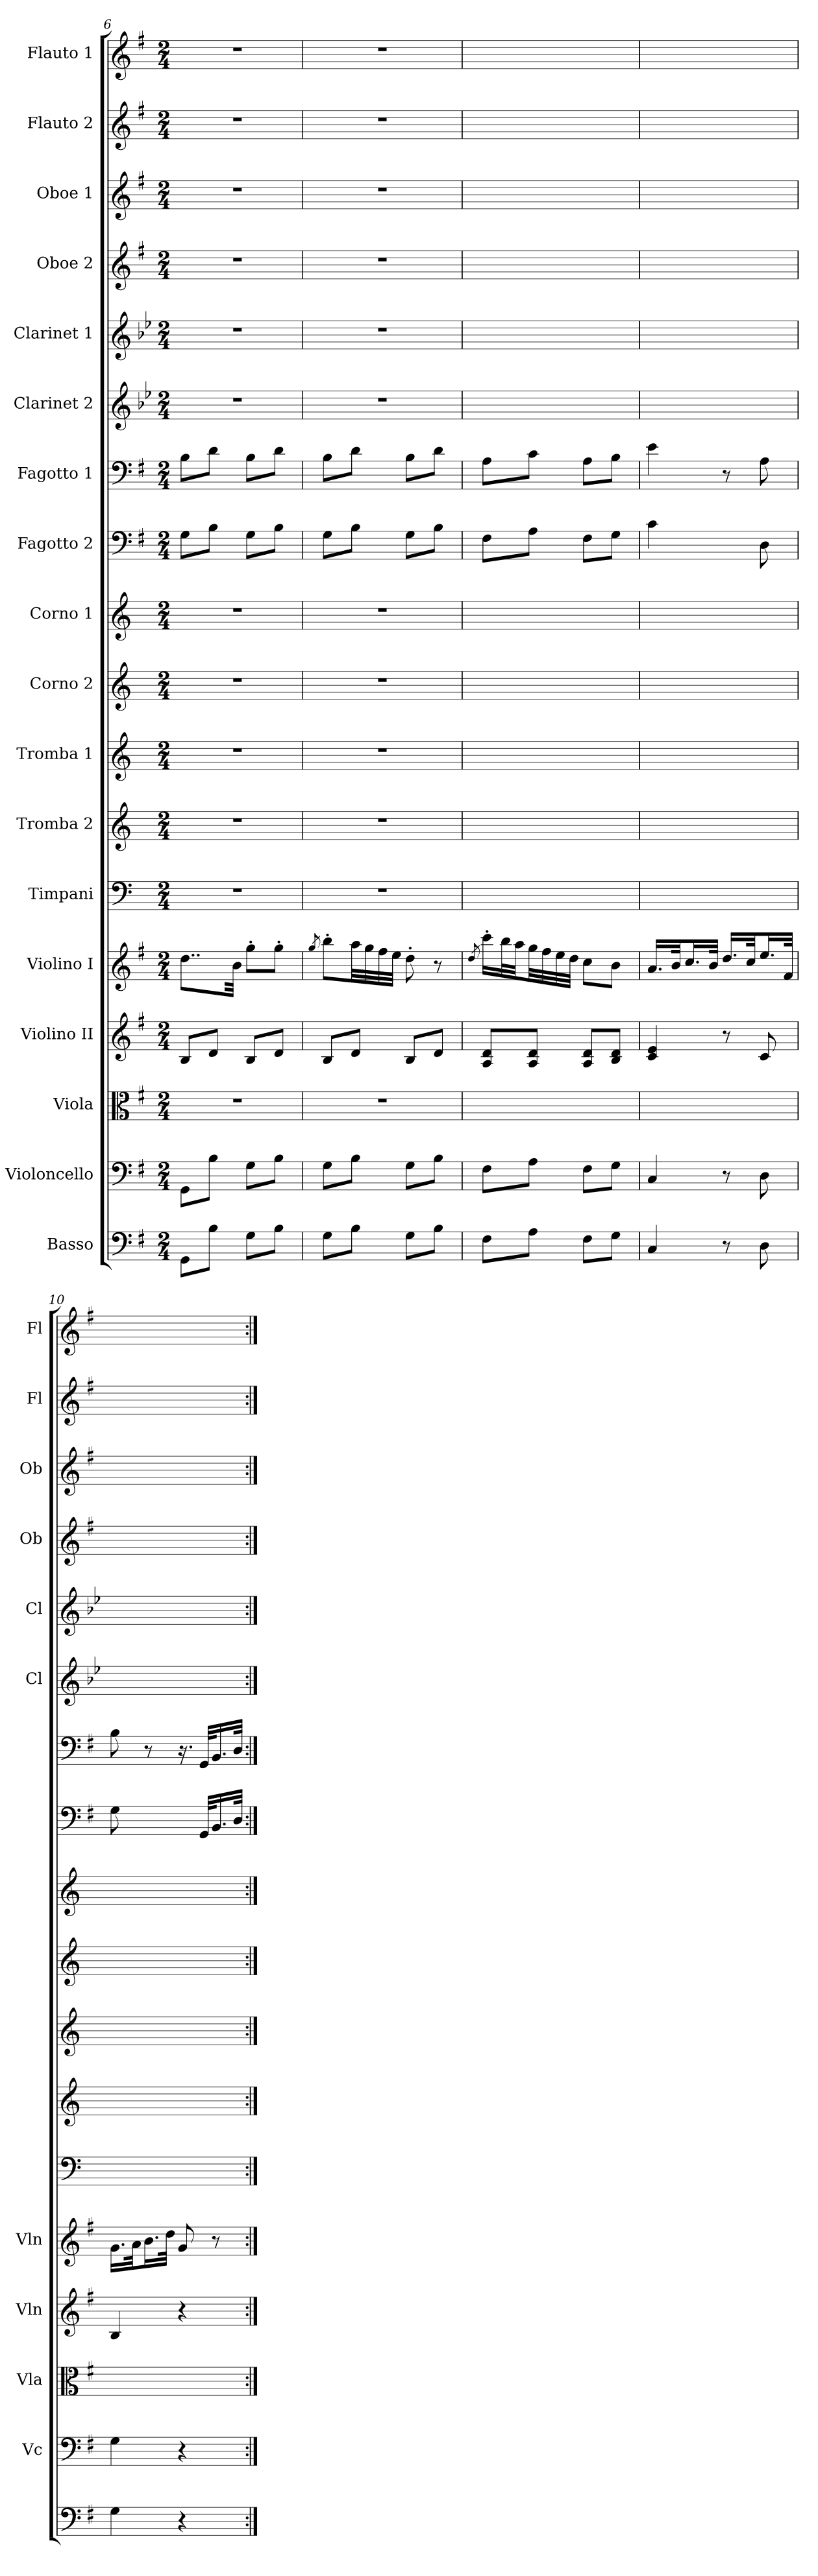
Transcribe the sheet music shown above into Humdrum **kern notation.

**kern	**kern	**kern	**kern	**kern	**kern	**kern	**kern	**kern	**kern	**kern	**kern	**kern	**kern	**kern	**kern	**kern	**kern
*part18	*part17	*part16	*part15	*part14	*part13	*part12	*part11	*part10	*part9	*part8	*part7	*part6	*part5	*part4	*part3	*part2	*part1
*staff18	*staff17	*staff16	*staff15	*staff14	*staff13	*staff12	*staff11	*staff10	*staff9	*staff8	*staff7	*staff6	*staff5	*staff4	*staff3	*staff2	*staff1
*I"Basso	*I"Violoncello	*I"Viola	*I"Violino II	*I"Violino I	*I"Timpani	*I"Tromba 2	*I"Tromba 1	*I"Corno 2	*I"Corno 1	*I"Fagotto 2	*I"Fagotto 1	*I"Clarinet 2	*I"Clarinet 1	*I"Oboe 2	*I"Oboe 1	*I"Flauto 2	*I"Flauto 1
*	*I'Vc	*I'Vla	*I'Vln	*I'Vln	*	*	*	*	*	*	*	*I'Cl	*I'Cl	*I'Ob	*I'Ob	*I'Fl	*I'Fl
*clefF4	*clefF4	*clefC3	*clefG2	*clefG2	*clefF4	*clefG2	*clefG2	*clefG2	*clefG2	*clefF4	*clefF4	*clefG2	*clefG2	*clefG2	*clefG2	*clefG2	*clefG2
*ITrd7c12	*	*	*	*	*	*ITrd1c2	*ITrd1c2	*ITrd3c5	*ITrd3c5	*	*	*ITrd2c3	*ITrd2c3	*	*	*	*
*k[f#]	*k[f#]	*k[f#]	*k[f#]	*k[f#]	*	*	*	*	*	*k[f#]	*k[f#]	*k[f#]	*k[f#]	*k[f#]	*k[f#]	*k[f#]	*k[f#]
*M2/4	*M2/4	*M2/4	*M2/4	*M2/4	*M2/4	*M2/4	*M2/4	*M2/4	*M2/4	*M2/4	*M2/4	*M2/4	*M2/4	*M2/4	*M2/4	*M2/4	*M2/4
=6	=6	=6	=6	=6	=6	=6	=6	=6	=6	=6	=6	=6	=6	=6	=6	=6	=6
8GGG\L	8GG\L	2r	8B/L	8..dd\L	2r	2r	2r	2r	2r	8G\L	8B\L	2r	2r	2r	2r	2r	2r
8BB\J	8B\J	.	8d/J	.	.	.	.	.	.	8B\J	8d\J	.	.	.	.	.	.
.	.	.	.	32b\Jkk	.	.	.	.	.	.	.	.	.	.	.	.	.
8GG\L	8G\L	.	8B/L	8gg'\L	.	.	.	.	.	8G\L	8B\L	.	.	.	.	.	.
8BB\J	8B\J	.	8d/J	8gg'\J	.	.	.	.	.	8B\J	8d\J	.	.	.	.	.	.
=7	=7	=7	=7	=7	=7	=7	=7	=7	=7	=7	=7	=7	=7	=7	=7	=7	=7
.	.	.	.	8qgg	.	.	.	.	.	.	.	.	.	.	.	.	.
8GG\L	8G\L	2r	8B/L	8bb'\L	2r	2r	2r	2r	2r	8G\L	8B\L	2r	2r	2r	2r	2r	2r
8BB\J	8B\J	.	8d/J	32aa\LL	.	.	.	.	.	8B\J	8d\J	.	.	.	.	.	.
.	.	.	.	32gg\	.	.	.	.	.	.	.	.	.	.	.	.	.
.	.	.	.	32ff#\	.	.	.	.	.	.	.	.	.	.	.	.	.
.	.	.	.	32ee\JJJ	.	.	.	.	.	.	.	.	.	.	.	.	.
8GG\L	8G\L	.	8B/L	8dd'	.	.	.	.	.	8G\L	8B\L	.	.	.	.	.	.
8BB\J	8B\J	.	8d/J	8r	.	.	.	.	.	8B\J	8d\J	.	.	.	.	.	.
=8	=8	=8	=8	=8	=8	=8	=8	=8	=8	=8	=8	=8	=8	=8	=8	=8	=8
.	.	.	.	8qdd	.	.	.	.	.	.	.	.	.	.	.	.	.
8FF#\L	8F#\L	2ryy	8A/ 8d/L	16ccc'\LL	2ryy	2ryy	2ryy	2ryy	2ryy	8F#\L	8A\L	2ryy	2ryy	2ryy	2ryy	2ryy	2ryy
.	.	.	.	32bb\L	.	.	.	.	.	.	.	.	.	.	.	.	.
.	.	.	.	32aa\JJ	.	.	.	.	.	.	.	.	.	.	.	.	.
8AA\J	8A\J	.	8A/ 8d/J	32gg\LL	.	.	.	.	.	8A\J	8c\J	.	.	.	.	.	.
.	.	.	.	32ff#\	.	.	.	.	.	.	.	.	.	.	.	.	.
.	.	.	.	32ee\	.	.	.	.	.	.	.	.	.	.	.	.	.
.	.	.	.	32dd\JJJ	.	.	.	.	.	.	.	.	.	.	.	.	.
8FF#\L	8F#\L	.	8A/ 8d/L	8cc\L	.	.	.	.	.	8F#\L	8A\L	.	.	.	.	.	.
8GG\J	8G\J	.	8B/ 8d/J	8b\J	.	.	.	.	.	8G\J	8B\J	.	.	.	.	.	.
=9	=9	=9	=9	=9	=9	=9	=9	=9	=9	=9	=9	=9	=9	=9	=9	=9	=9
4CC	4C	2ryy	4c 4e	16.a/LL	2ryy	2ryy	2ryy	2ryy	2ryy	4c	4e	2ryy	2ryy	2ryy	2ryy	2ryy	2ryy
.	.	.	.	32b/Jk	.	.	.	.	.	.	.	.	.	.	.	.	.
.	.	.	.	16.cc/L	.	.	.	.	.	.	.	.	.	.	.	.	.
.	.	.	.	32b/JJk	.	.	.	.	.	.	.	.	.	.	.	.	.
8r	8r	.	8r	16.dd/LL	.	.	.	.	.	8ryy	8r	.	.	.	.	.	.
.	.	.	.	32cc/Jk	.	.	.	.	.	.	.	.	.	.	.	.	.
8DD	8D	.	8c	16.ee/L	.	.	.	.	.	8D	8A	.	.	.	.	.	.
.	.	.	.	32f#/JJk	.	.	.	.	.	.	.	.	.	.	.	.	.
=10	=10	=10	=10	=10	=10	=10	=10	=10	=10	=10	=10	=10	=10	=10	=10	=10	=10
4GG	4G	2ryy	4B	16.g\LL	2ryy	2ryy	2ryy	2ryy	2ryy	8G	8B	2ryy	2ryy	2ryy	2ryy	2ryy	2ryy
.	.	.	.	32a\Jk	.	.	.	.	.	.	.	.	.	.	.	.	.
.	.	.	.	16.b\L	.	.	.	.	.	8ryy	8r	.	.	.	.	.	.
.	.	.	.	32dd\JJk	.	.	.	.	.	.	.	.	.	.	.	.	.
4r	4r	.	4r	8g	.	.	.	.	.	16.ryy	16.r	.	.	.	.	.	.
.	.	.	.	.	.	.	.	.	.	32GG/KLL	32GG/KLL	.	.	.	.	.	.
.	.	.	.	8r	.	.	.	.	.	16.BB/	16.BB/	.	.	.	.	.	.
.	.	.	.	.	.	.	.	.	.	32D/JJk	32D/JJk	.	.	.	.	.	.
=:|!	=:|!	=:|!	=:|!	=:|!	=:|!	=:|!	=:|!	=:|!	=:|!	=:|!	=:|!	=:|!	=:|!	=:|!	=:|!	=:|!	=:|!
*-	*-	*-	*-	*-	*-	*-	*-	*-	*-	*-	*-	*-	*-	*-	*-	*-	*-
